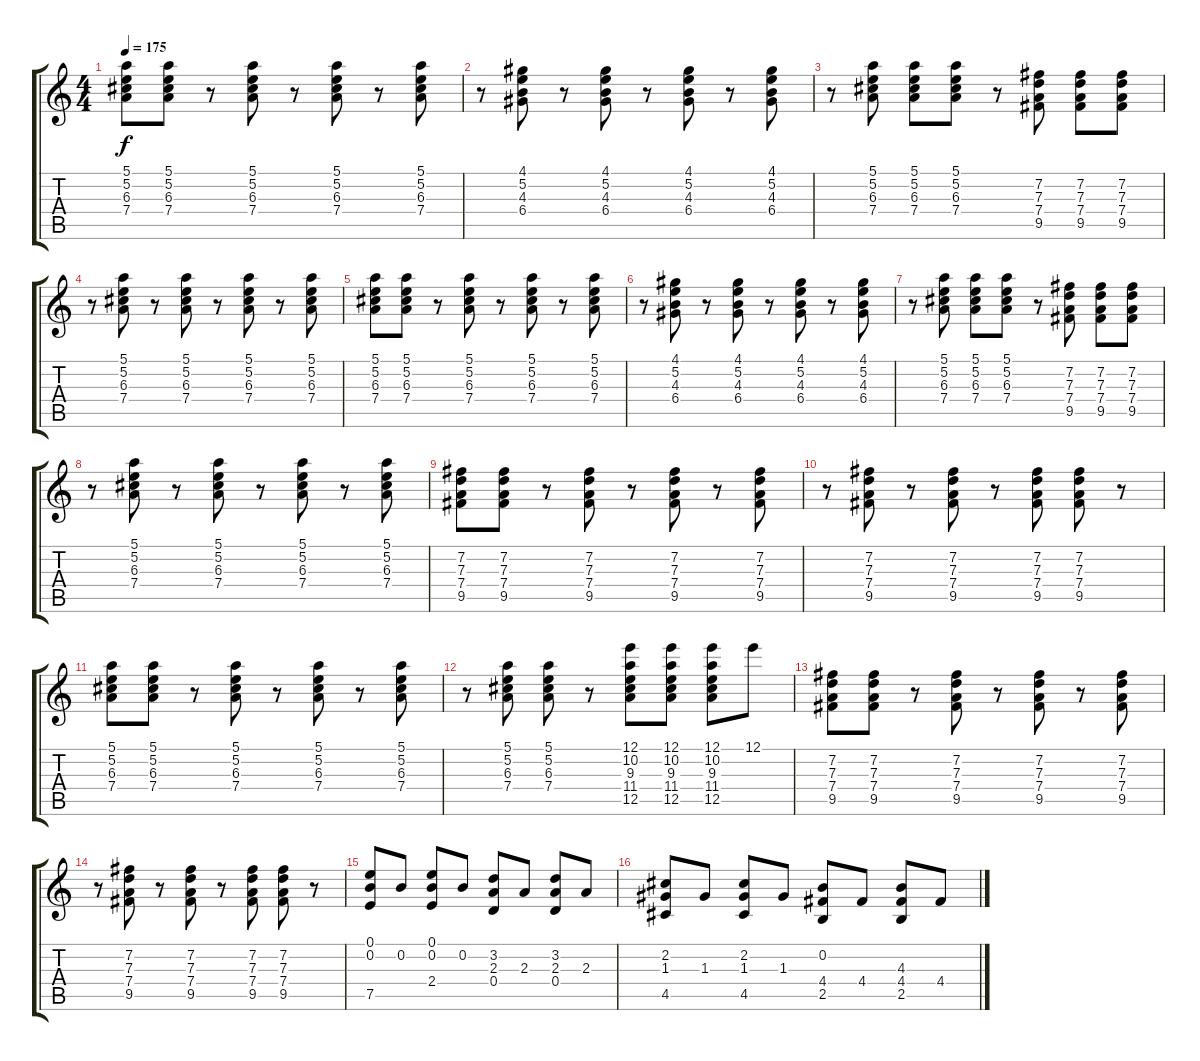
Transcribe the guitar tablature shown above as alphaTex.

\track "" {instrument electricguitarclean}
\staff {score tabs}
\tuning (E4 B3 G3 D3 A2 E2) {hide}
\ts (4 4)
\tempo 175
\clef g2
\ks c
(5.1 5.2 6.3 7.4).8{dy f} (5.1 5.2 6.3 7.4).8 r.8 (5.1 5.2 6.3 7.4).8 r.8 (5.1 5.2 6.3 7.4).8 r.8 (5.1 5.2 6.3 7.4).8 |
r.8 (4.1 5.2 4.3 6.4).8 r.8 (4.1 5.2 4.3 6.4).8 r.8 (4.1 5.2 4.3 6.4).8 r.8 (4.1 5.2 4.3 6.4).8 |
r.8 (5.1 5.2 6.3 7.4).8 (5.1 5.2 6.3 7.4).8 (5.1 5.2 6.3 7.4).8 r.8 (7.2 7.3 7.4 9.5).8 (7.2 7.3 7.4 9.5).8 (7.2 7.3 7.4 9.5).8 |
r.8 (5.1 5.2 6.3 7.4).8 r.8 (5.1 5.2 6.3 7.4).8 r.8 (5.1 5.2 6.3 7.4).8 r.8 (5.1 5.2 6.3 7.4).8 |
(5.1 5.2 6.3 7.4).8 (5.1 5.2 6.3 7.4).8 r.8 (5.1 5.2 6.3 7.4).8 r.8 (5.1 5.2 6.3 7.4).8 r.8 (5.1 5.2 6.3 7.4).8 |
r.8 (4.1 5.2 4.3 6.4).8 r.8 (4.1 5.2 4.3 6.4).8 r.8 (4.1 5.2 4.3 6.4).8 r.8 (4.1 5.2 4.3 6.4).8 |
r.8 (5.1 5.2 6.3 7.4).8 (5.1 5.2 6.3 7.4).8 (5.1 5.2 6.3 7.4).8 r.8 (7.2 7.3 7.4 9.5).8 (7.2 7.3 7.4 9.5).8 (7.2 7.3 7.4 9.5).8 |
r.8 (5.1 5.2 6.3 7.4).8 r.8 (5.1 5.2 6.3 7.4).8 r.8 (5.1 5.2 6.3 7.4).8 r.8 (5.1 5.2 6.3 7.4).8 |
(7.2 7.3 7.4 9.5).8 (7.2 7.3 7.4 9.5).8 r.8 (7.2 7.3 7.4 9.5).8 r.8 (7.2 7.3 7.4 9.5).8 r.8 (7.2 7.3 7.4 9.5).8 |
r.8 (7.2 7.3 7.4 9.5).8 r.8 (7.2 7.3 7.4 9.5).8 r.8 (7.2 7.3 7.4 9.5).8 (7.2 7.3 7.4 9.5).8 r.8 |
(5.1 5.2 6.3 7.4).8 (5.1 5.2 6.3 7.4).8 r.8 (5.1 5.2 6.3 7.4).8 r.8 (5.1 5.2 6.3 7.4).8 r.8 (5.1 5.2 6.3 7.4).8 |
r.8 (5.1 5.2 6.3 7.4).8 (5.1 5.2 6.3 7.4).8 r.8 (12.1 10.2 9.3 11.4 12.5).8 (12.1 10.2 9.3 11.4 12.5).8 (12.1 10.2 9.3 11.4 12.5).8 12.1.8 |
(7.2 7.3 7.4 9.5).8 (7.2 7.3 7.4 9.5).8 r.8 (7.2 7.3 7.4 9.5).8 r.8 (7.2 7.3 7.4 9.5).8 r.8 (7.2 7.3 7.4 9.5).8 |
r.8 (7.2 7.3 7.4 9.5).8 r.8 (7.2 7.3 7.4 9.5).8 r.8 (7.2 7.3 7.4 9.5).8 (7.2 7.3 7.4 9.5).8 r.8 |
(0.1 0.2 7.5).8 0.2.8 (0.1 0.2 2.4).8 0.2.8 (3.2 2.3 0.4).8 2.3.8 (3.2 2.3 0.4).8 2.3.8 |
(2.2 1.3 4.5).8 1.3.8 (2.2 1.3 4.5).8 1.3.8 (0.2 4.4 2.5).8 4.4.8 (4.3 4.4 2.5).8 4.4.8
